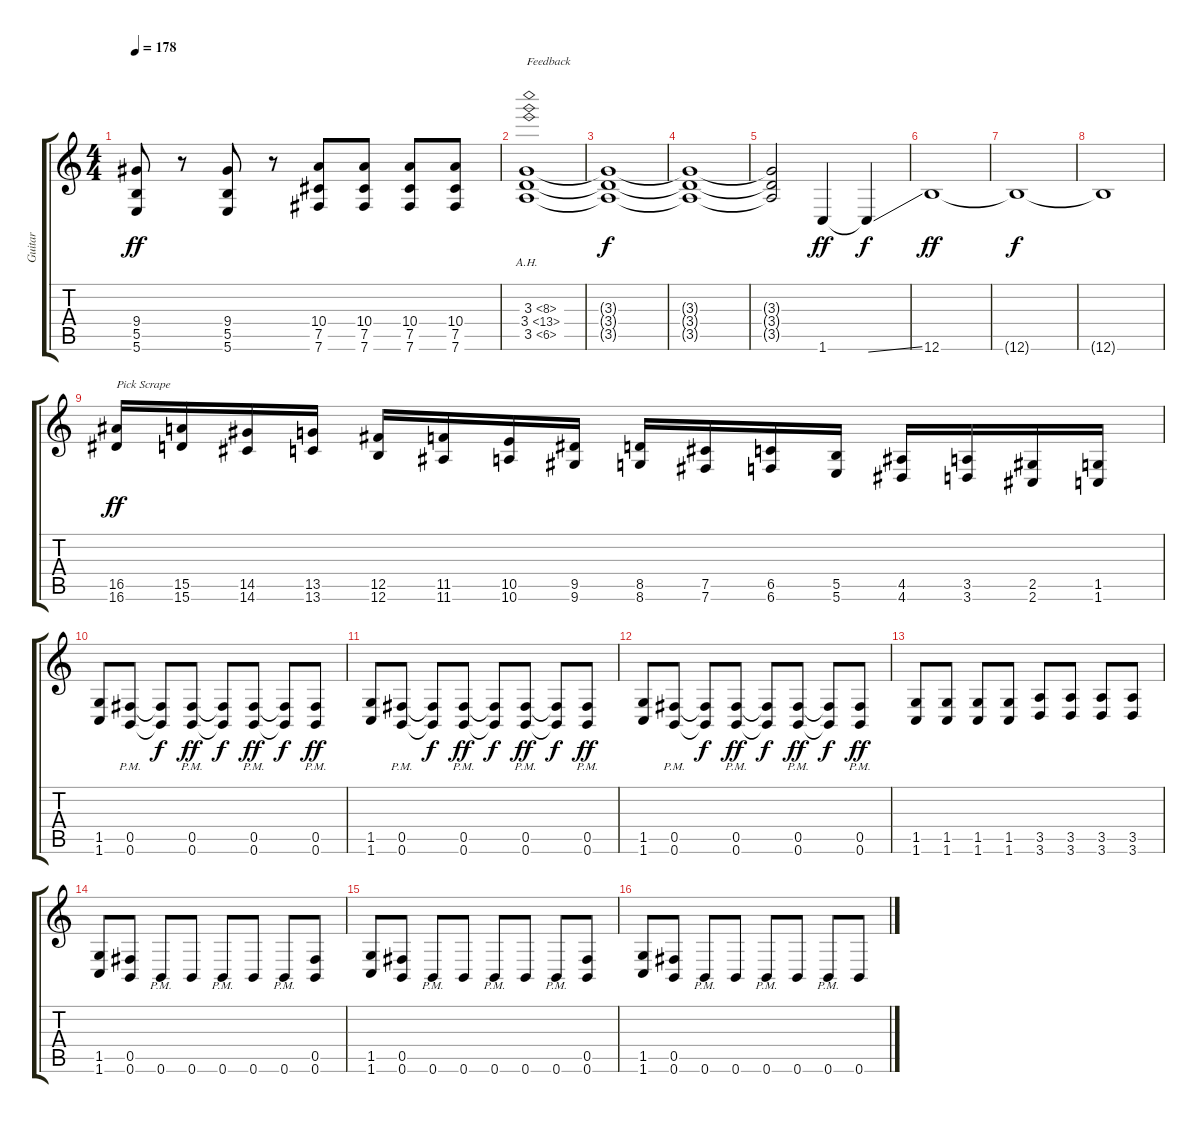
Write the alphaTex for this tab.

\track ("Guitar" "Guitar") {instrument distortionguitar}
\staff {score tabs}
\tuning (Db4 Ab3 E3 B2 Gb2 B1) {hide}
\ts (4 4)
\tempo 178
\clef g2
\ks c
(9.4 5.5 5.6).8{dy ff} r.8 (9.4 5.5 5.6).8 r.8 (10.4 7.5 7.6).8 (10.4 7.5 7.6).8 (10.4 7.5 7.6).8 (10.4 7.5 7.6).8 |
(3.3{ah 5} 3.4{ah 10} 3.5{ah 3}).1{txt "Feedback" instrument guitarharmonics} |
(3.3{t} 3.4{t} 3.5{t}).1{dy f} |
(3.3{t} 3.4{t} 3.5{t}).1 |
(3.3{t} 3.4{t} 3.5{t}).2 1.6.4{dy ff instrument distortionguitar} 1.6{ss t}.4{dy f} |
12.6.1{dy ff} |
12.6{t}.1{dy f} |
12.6{t}.1 |
(16.5 16.6).16{txt "Pick Scrape" dy ff instrument guitarfretnoise} (15.5 15.6).16 (14.5 14.6).16 (13.5 13.6).16 (12.5 12.6).16 (11.5 11.6).16 (10.5 10.6).16 (9.5 9.6).16 (8.5 8.6).16 (7.5 7.6).16 (6.5 6.6).16 (5.5 5.6).16 (4.5 4.6).16 (3.5 3.6).16 (2.5 2.6).16 (1.5 1.6).16 |
(1.5 1.6).8{instrument distortionguitar} (0.5{pm} 0.6{pm}).8 (0.5{t} 0.6{t}).8{dy f} (0.5{pm} 0.6{pm}).8{dy ff} (0.5{t} 0.6{t}).8{dy f} (0.5{pm} 0.6{pm}).8{dy ff} (0.5{t} 0.6{t}).8{dy f} (0.5{pm} 0.6{pm}).8{dy ff} |
(1.5 1.6).8 (0.5{pm} 0.6{pm}).8 (0.5{t} 0.6{t}).8{dy f} (0.5{pm} 0.6{pm}).8{dy ff} (0.5{t} 0.6{t}).8{dy f} (0.5{pm} 0.6{pm}).8{dy ff} (0.5{t} 0.6{t}).8{dy f} (0.5{pm} 0.6{pm}).8{dy ff} |
(1.5 1.6).8 (0.5{pm} 0.6{pm}).8 (0.5{t} 0.6{t}).8{dy f} (0.5{pm} 0.6{pm}).8{dy ff} (0.5{t} 0.6{t}).8{dy f} (0.5{pm} 0.6{pm}).8{dy ff} (0.5{t} 0.6{t}).8{dy f} (0.5{pm} 0.6{pm}).8{dy ff} |
(1.5 1.6).8 (1.5 1.6).8 (1.5 1.6).8 (1.5 1.6).8 (3.5 3.6).8 (3.5 3.6).8 (3.5 3.6).8 (3.5 3.6).8 |
(1.5 1.6).8 (0.5 0.6).8 0.6{pm}.8 0.6.8 0.6{pm}.8 0.6.8 0.6{pm}.8 (0.5 0.6).8 |
(1.5 1.6).8 (0.5 0.6).8 0.6{pm}.8 0.6.8 0.6{pm}.8 0.6.8 0.6{pm}.8 (0.5 0.6).8 |
(1.5 1.6).8 (0.5 0.6).8 0.6{pm}.8 0.6.8 0.6{pm}.8 0.6.8 0.6{pm}.8 0.6.8
